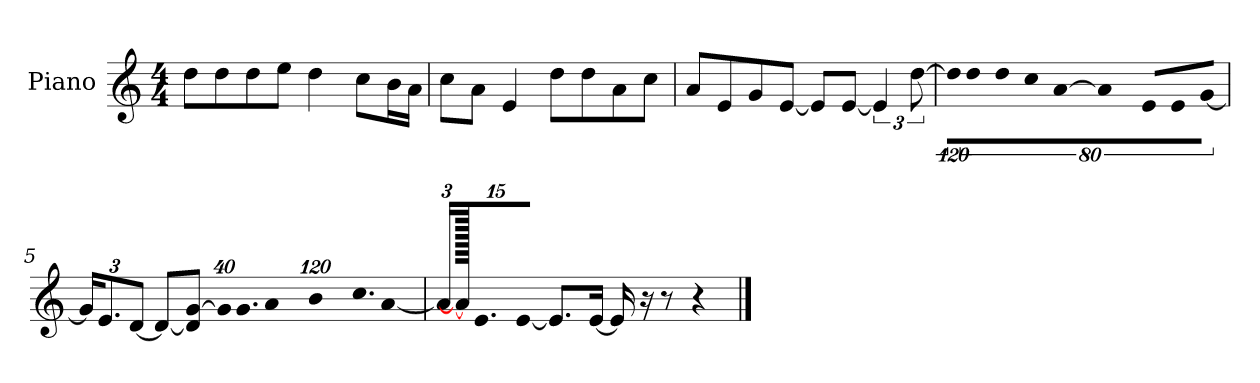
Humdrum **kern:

**kern
*part1
*staff1
*I"Piano
*I'P-no
*clefG2
*k[]
*M4/4
*MM90
=1
8dd\L
8dd\
8dd\
8ee\J
4dd\
8cc\L
16b\L
16a\JJ
=2
8cc\L
8a\J
4e/
8dd\L
8dd\
8a\
8cc\J
=3
8a/L
8e/
8g/
[8e/J
8e/L]
[8e/J
6e/]
[12dd\
=4
!LO:N:vis=16
1920%107dd\KL]
!LO:N:vis=8
640%71dd\
!LO:N:vis=8
640%71dd\
!LO:N:vis=8
640%71cc\
!LO:N:vis=16
[1920%107a\Jk
!LO:N:vis=4
1920%427a/]
!LO:N:vis=8
640%71e/L
!LO:N:vis=8
640%71e/
!LO:N:vis=8
[640%71g/J
!!LO:LB:g=z
=5
*Xbrackettup
24g/KL]
12.e/
[12d/J
8d/L_
8d/] [8g/J
!LO:N:vis=32
640%23g/KLL]
!LO:N:vis=16.
960%103g/
!LO:N:vis=16
1920%137a/
!LO:N:vis=16
1920%137b/
!LO:N:vis=16.
960%103cc/
[384%41a/J
=6
24a/KL]
1920a/_
12.e/
[12e/J
8.e/L]
[16e/Jk
16e/]
16r
8r
4r
==
*-
